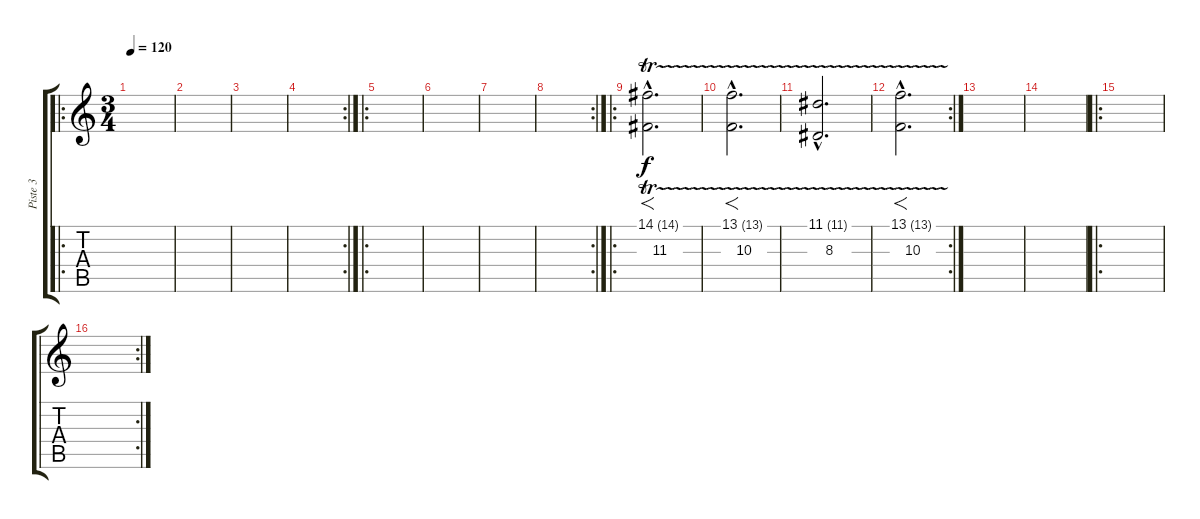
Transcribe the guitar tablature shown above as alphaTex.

\track ("Piste 3" "Piste 3") {instrument drawbarorgan}
\staff {score tabs}
\tuning (E4 B3 G3 D3 A2 E2) {hide}
\ro
\ts (3 4)
\tempo 120
\clef g2
\ks c
|
|
|
\rc 2
|
\ro
|
|
|
\rc 2
|
\ro
(14.1{tr (14 16) hac} 11.3{hac}).2{f d instrument drawbarorgan} |
(13.1{tr (13 16) hac} 10.3{hac}).2{f d} |
(11.1{tr (11 16) hac} 8.3{hac}).2{d} |
\rc 2
(13.1{tr (13 16) hac} 10.3{hac}).2{f d} |
|
|
\ro
|
\rc 2
